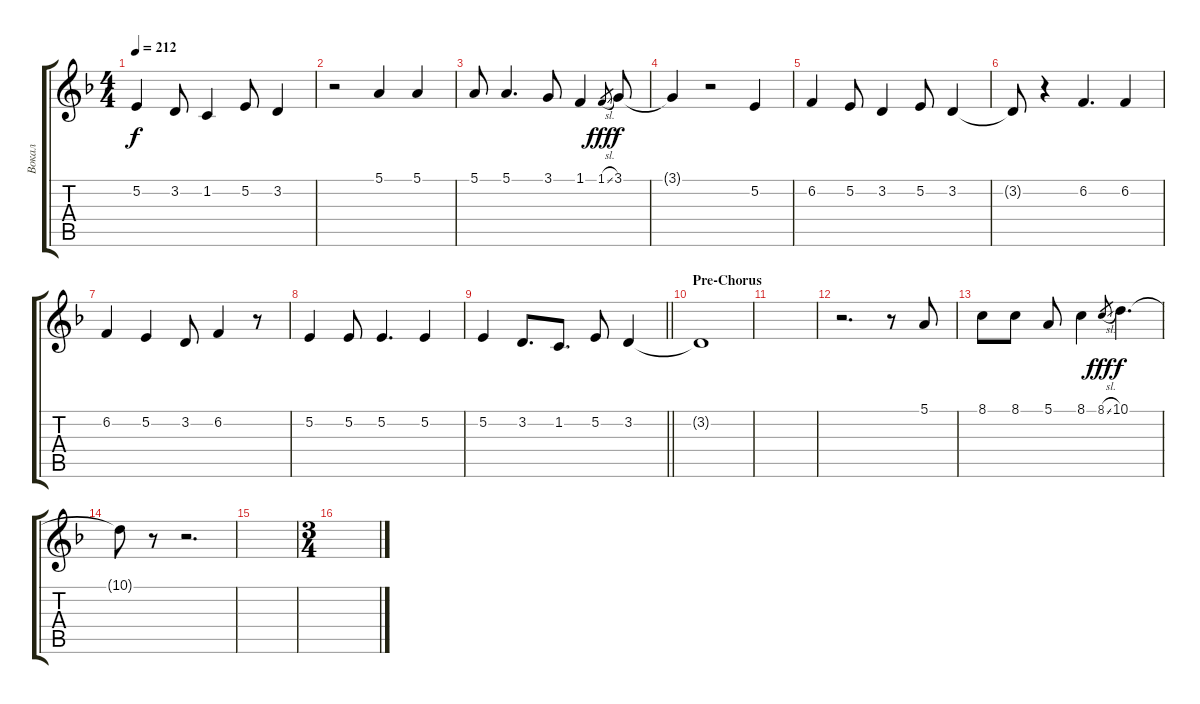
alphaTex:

\track ("Вокал" "Вокал") {instrument trumpet}
\staff {score tabs}
\tuning (E4 B3 G3 D3 A2 E2) {hide}
\ts (4 4)
\tempo 212
\clef g2
\ks dminor
5.2.4{dy f} 3.2.8 1.2.4 5.2.8 3.2.4 |
r.2 5.1.4 5.1.4 |
5.1.8 5.1.4{d} 3.1.8 1.1.4 1.1{sl}.8{gr dy fff} 3.1.8{dy f} |
3.1{t}.4 r.2 5.2.4 |
6.2.4 5.2.8 3.2.4 5.2.8 3.2.4 |
3.2{t}.8 r.4 6.2.4{d} 6.2.4 |
6.2.4 5.2.4 3.2.8 6.2.4 r.8 |
5.2.4 5.2.8 5.2.4{d} 5.2.4 |
\barLineRight lightlight
5.2.4 3.2.8{d} 1.2.8{d} 5.2.8 3.2.4 |
\section ("" "Pre-Chorus")
3.2{t}.1 |
|
r.2{d} r.8 5.1.8 |
8.1.8 8.1.8 5.1.8 8.1.4 8.1{sl}.8{gr dy fff} 10.1.4{d dy f} |
10.1{t}.8 r.8 r.2{d} |
|
\ts (3 4)
